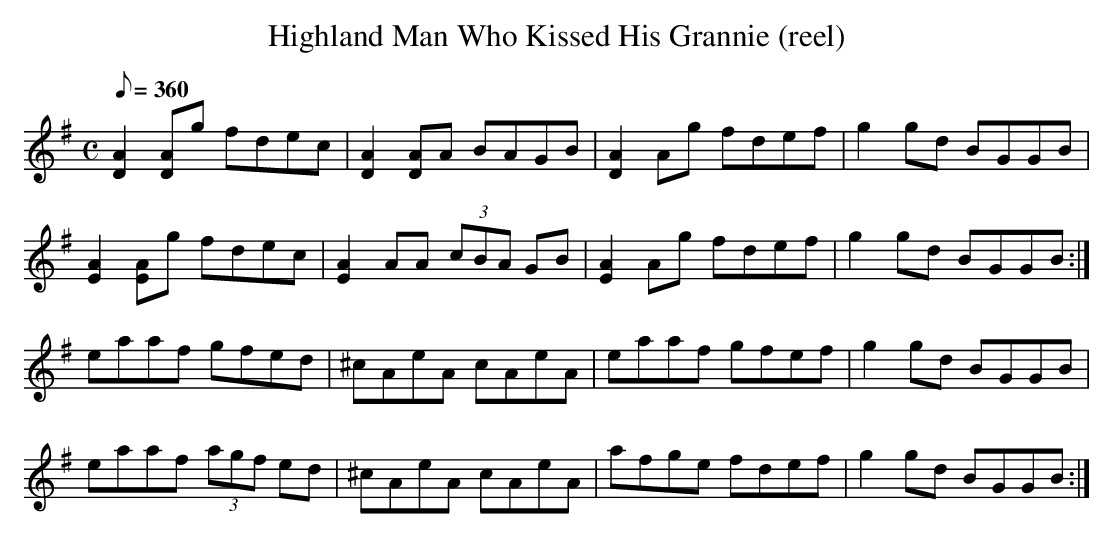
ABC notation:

X:1
T:Highland Man Who Kissed His Grannie (reel) % nf<bb
L:1/8
M:C
Q:360
K:G major
[A2D2] [AD]g fdec|[A2D2] [AD]A BAGB|[A2D2] Ag fdef|g2gd BGGB|
[A2E2] [AE]g fdec|[A2E2] AA (3cBA GB|[A2E2] Ag fdef|g2gd BGGB:|
eaaf gfed|^cAeA cAeA|eaaf gfef|g2gd BGGB|
eaaf (3agf ed|^cAeA cAeA|afge fdef|g2gd BGGB:|
